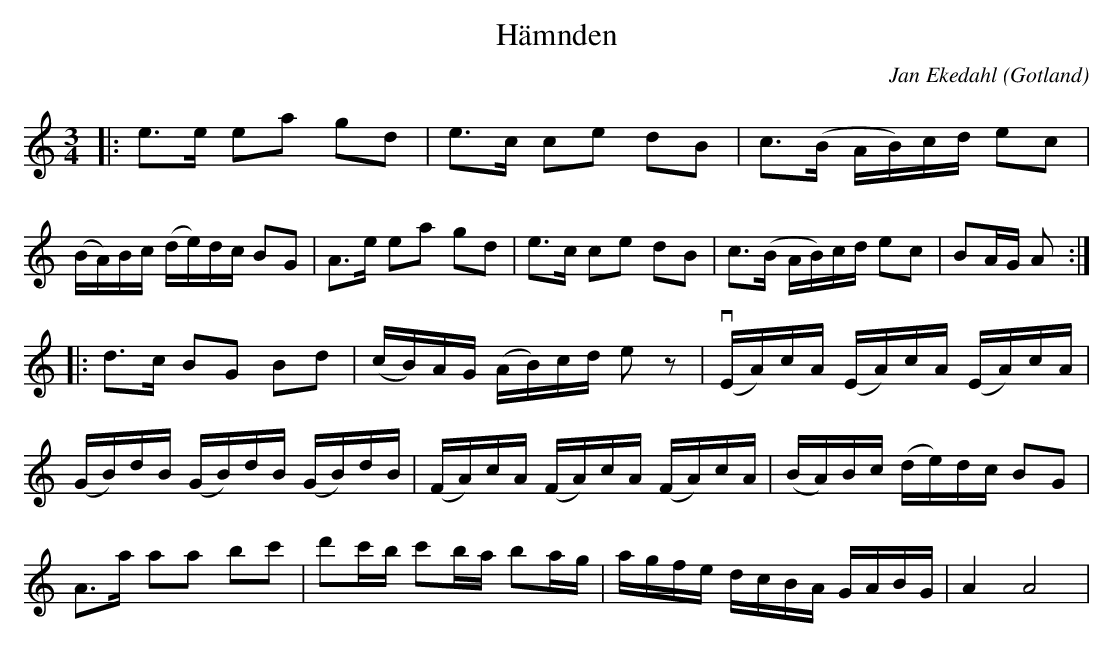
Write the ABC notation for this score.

X:1
T:Hämnden
O:Gotland
C:Jan Ekedahl
M:3/4
L:1/8
K:Am
|: e>e ea gd | e>c ce dB | c>(B A/B/)c/d/ ec | (B/A/)B/c/ (d/e/)d/c/ BG | A>e ea gd | e>c ce dB | c>(B A/B/)c/d/ ec | BA/G/ A¤:|
|:d>c BG Bd | (c/B/)A/G/ (A/B/)c/d/ ez | v(E/A/)c/A/ (E/A/)c/A/ (E/A/)c/A/ | (G/B/)d/B/ (G/B/)d/B/ (G/B/)d/B/ | (F/A/)c/A/ (F/A/)c/A/ (F/A/)c/A/ | (B/A/)B/c/ (d/e/)d/c/ BG | A>a aa bc' | d'c'/b/ c'b/a/ ba/g/ | a/g/f/e/ d/c/B/A/ G/A/B/G/ | A2 A4 |
